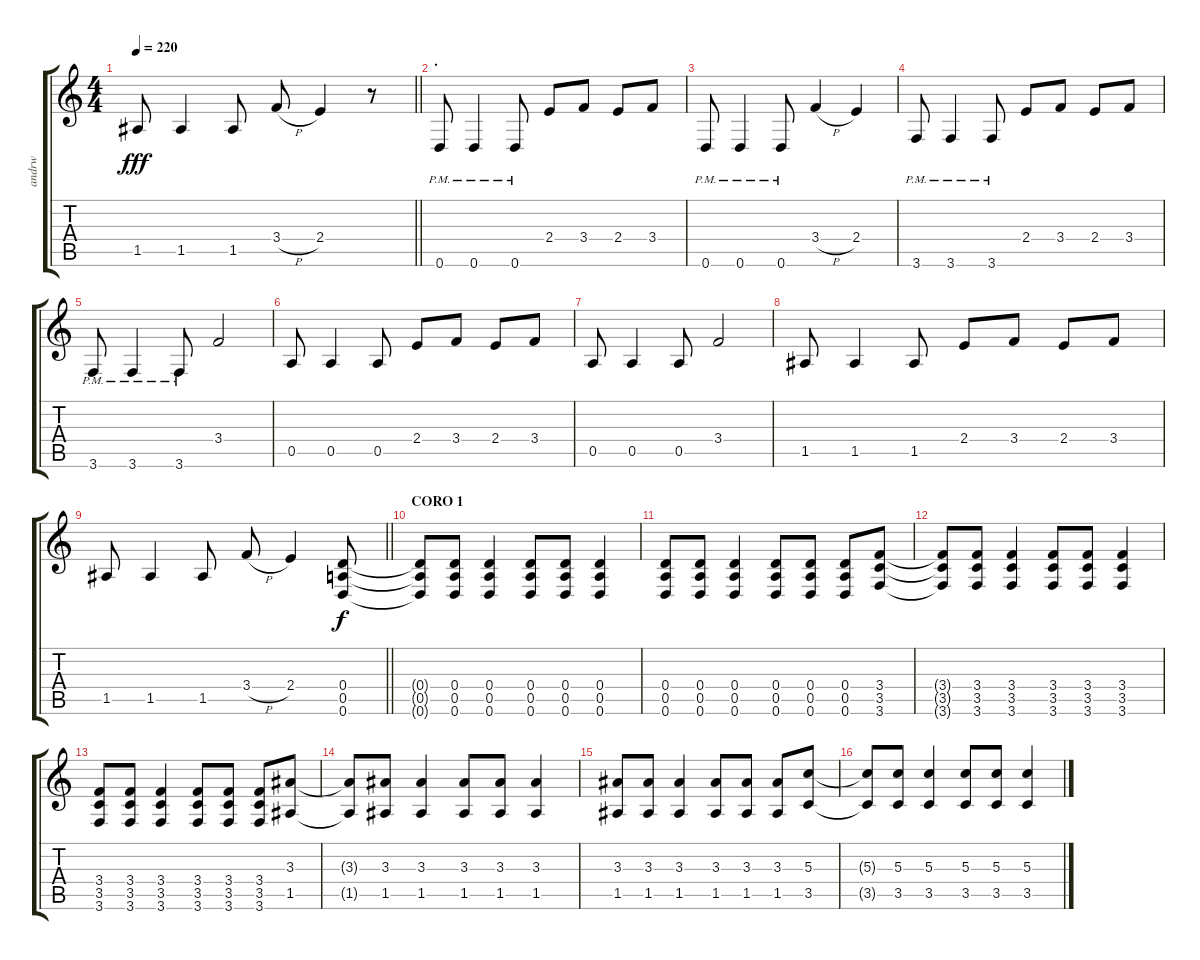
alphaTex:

\track ("andrw" "andrw") {instrument distortionguitar}
\staff {score tabs}
\tuning (E4 B3 G3 D3 A2 D2) {hide}
\ts (4 4)
\tempo 220
\clef g2
\barLineRight lightlight
\ks c
1.5.8{dy fff} 1.5.4 1.5.8 3.4{h}.8 2.4.4 r.8 |
\section ("" ".")
0.6{pm}.8 0.6{pm}.4 0.6{pm}.8 2.4.8 3.4.8 2.4.8 3.4.8 |
0.6{pm}.8 0.6{pm}.4 0.6{pm}.8 3.4{h}.4 2.4.4 |
3.6{pm}.8 3.6{pm}.4 3.6{pm}.8 2.4.8 3.4.8 2.4.8 3.4.8 |
3.6{pm}.8 3.6{pm}.4 3.6{pm}.8 3.4.2 |
0.5.8 0.5.4 0.5.8 2.4.8 3.4.8 2.4.8 3.4.8 |
0.5.8 0.5.4 0.5.8 3.4.2 |
1.5.8 1.5.4 1.5.8 2.4.8 3.4.8 2.4.8 3.4.8 |
\barLineRight lightlight
1.5.8 1.5.4 1.5.8 3.4{h}.8 2.4.4 (0.4 0.5 0.6).8{dy f} |
\section ("" "CORO 1")
(0.4{t} 0.5{t} 0.6{t}).8 (0.4 0.5 0.6).8 (0.4 0.5 0.6).4 (0.4 0.5 0.6).8 (0.4 0.5 0.6).8 (0.4 0.5 0.6).4 |
(0.4 0.5 0.6).8 (0.4 0.5 0.6).8 (0.4 0.5 0.6).4 (0.4 0.5 0.6).8 (0.4 0.5 0.6).8 (0.4 0.5 0.6).8 (3.4 3.5 3.6).8 |
(3.4{t} 3.5{t} 3.6{t}).8 (3.4 3.5 3.6).8 (3.4 3.5 3.6).4 (3.4 3.5 3.6).8 (3.4 3.5 3.6).8 (3.4 3.5 3.6).4 |
(3.4 3.5 3.6).8 (3.4 3.5 3.6).8 (3.4 3.5 3.6).4 (3.4 3.5 3.6).8 (3.4 3.5 3.6).8 (3.4 3.5 3.6).8 (3.3 1.5).8 |
(3.3{t} 1.5{t}).8 (3.3 1.5).8 (3.3 1.5).4 (3.3 1.5).8 (3.3 1.5).8 (3.3 1.5).4 |
(3.3 1.5).8 (3.3 1.5).8 (3.3 1.5).4 (3.3 1.5).8 (3.3 1.5).8 (3.3 1.5).8 (5.3 3.5).8 |
(5.3{t} 3.5{t}).8 (5.3 3.5).8 (5.3 3.5).4 (5.3 3.5).8 (5.3 3.5).8 (5.3 3.5).4
